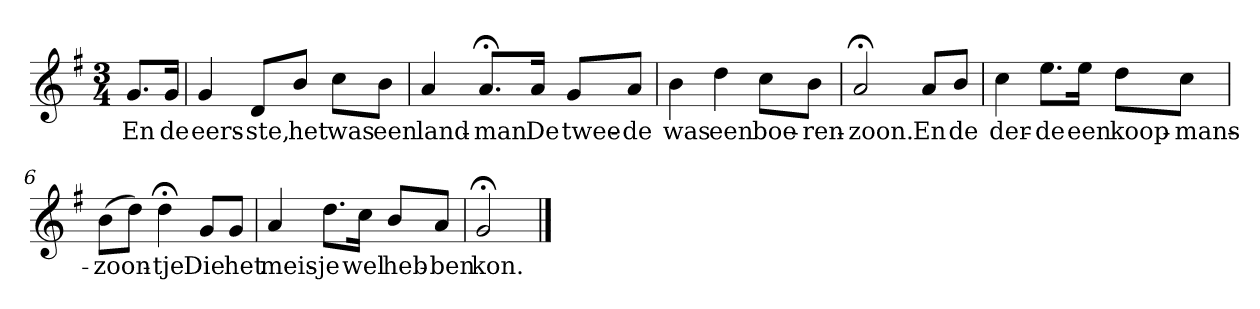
**kern	**text
*part1	*part1
*staff1	*staff1
*k[f#]	*
*G:	*
*M3/4	*
*MM120	*
=	=
8.gL	En
16gJk	de
=1	=1
4g	eers-
8dL	-ste,
8bJ	het
8ccL	was
8bJ	een
=2	=2
4a	land-
8.a;<L	-man
16aJk	De
8gL	twee-
8aJ	-de
=3	=3
4b	was
4dd	een
8ccL	boe-
8bJ	-ren-
=4	=4
2a;<	-zoon.
8aL	En
8bJ	de
=5	=5
4cc	der-
8.eeL	-de
16eeJk	een
8ddL	koop-
8ccJ	-mans-
=6	=6
(8bL	-zoon-
8ddJ)	.
4dd;<	-tje
8gL	Die
8gJ	het
=7	=7
4a	meis-
8.ddL	-je
16ccJk	wel
8bL	heb-
8aJ	-ben
=8	=8
2g;<	kon.
==	==
*-	*-
